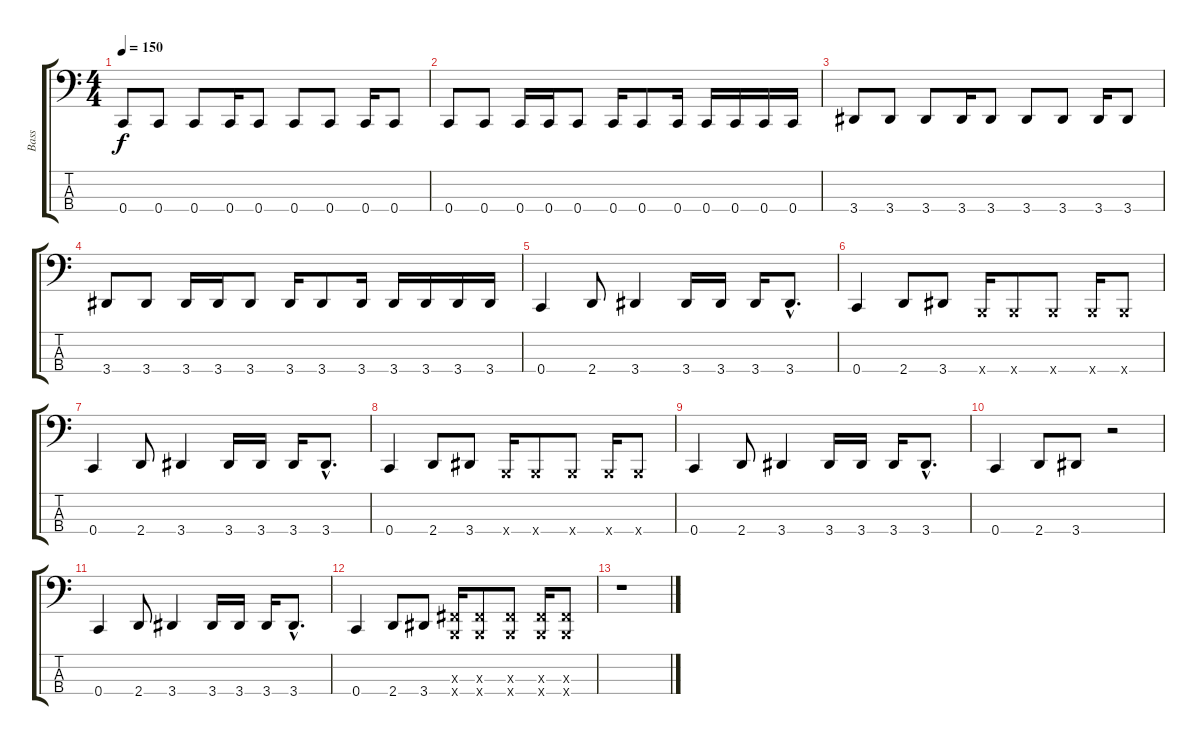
\track ("Bass" "Bass") {instrument electricbassfinger}
\staff {score tabs}
\tuning (F2 C2 G1 C1) {hide}
\ts (4 4)
\tempo 150
\clef f4
\ks c
0.4.8{dy f} 0.4.8 0.4.8 0.4.16 0.4.8 0.4.8 0.4.8 0.4.16 0.4.8 |
0.4.8 0.4.8 0.4.16 0.4.16 0.4.8 0.4.16 0.4.8 0.4.16 0.4.16 0.4.16 0.4.16 0.4.16 |
3.4.8 3.4.8 3.4.8 3.4.16 3.4.8 3.4.8 3.4.8 3.4.16 3.4.8 |
3.4.8 3.4.8 3.4.16 3.4.16 3.4.8 3.4.16 3.4.8 3.4.16 3.4.16 3.4.16 3.4.16 3.4.16 |
0.4.4 2.4.8 3.4.4 3.4.16 3.4.16 3.4.16 3.4{hac}.8{d} |
0.4.4 2.4.8 3.4.8 -1.4{x}.16 -1.4{x}.8 -1.4{x}.8 -1.4{x}.16 -1.4{x}.8 |
0.4.4 2.4.8 3.4.4 3.4.16 3.4.16 3.4.16 3.4{hac}.8{d} |
0.4.4 2.4.8 3.4.8 -1.4{x}.16 -1.4{x}.8 -1.4{x}.8 -1.4{x}.16 -1.4{x}.8 |
0.4.4 2.4.8 3.4.4 3.4.16 3.4.16 3.4.16 3.4{hac}.8{d} |
0.4.4 2.4.8 3.4.8 r.2 |
0.4.4 2.4.8 3.4.4 3.4.16 3.4.16 3.4.16 3.4{hac}.8{d} |
0.4.4 2.4.8 3.4.8 (-1.3{x} -1.4{x}).16 (-1.3{x} -1.4{x}).8 (-1.3{x} -1.4{x}).8 (-1.3{x} -1.4{x}).16 (-1.3{x} -1.4{x}).8 |
r.1
